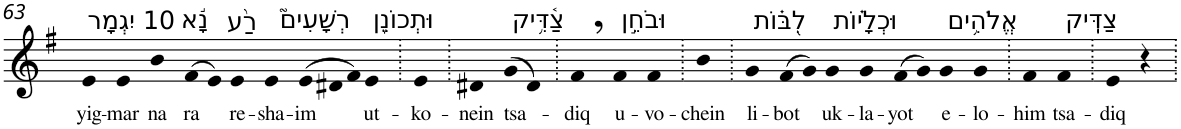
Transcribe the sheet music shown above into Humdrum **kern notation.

**kern	**text
*part1	*part1
*staff1	*staff1
*I"Piano	*
*I'Pno	*
!!LO:PB:g=z
*clefG2	*
*k[f#]	*
*G:	*
=63	=63
!LO:TX:a:t=10 יִגְמָר	!
!	!LO:LY:b
4e	yig-
!	!LO:LY:b
4e	-mar
!LO:TX:a:t=נָ֬א	!
!	!LO:LY:b
4b	na
!LO:TX:a:t=רַ֨ע	!
!	!LO:LY:b
(>8f#	ra
8e)	.
!LO:TX:a:t=רְשָׁעִים֮	!
!	!LO:LY:b
4e	re-
!	!LO:LY:b
4e	-sha-
*Xtuplet	*
!	!LO:LY:b
(>12e	-im
12d#X	.
12f#)	.
!LO:TX:a:t=וּתְכוֹנֵ֪ן	!
!	!LO:LY:b
4e	ut-
=64.	=64.
!	!LO:LY:b
4e	-ko-
=65.	=65.
!	!LO:LY:b
4d#X	-nein
!LO:TX:a:t=צַ֫דִּ֥יק	!
!	!LO:LY:b
(>8g	tsa-
8d#)	.
=66.	=66.
!	!LO:LY:b
4f#,	-diq
!LO:TX:a:t=וּבֹחֵ֣ן	!
!	!LO:LY:b
4f#	u-
!	!LO:LY:b
4f#	-vo-
=67.	=67.
!	!LO:LY:b
4b	-chein
=68.	=68.
!LO:TX:a:t=לִ֭בּ֗וֹת	!
!	!LO:LY:b
4g	li-
!	!LO:LY:b
(>8f#	-bot
8g)	.
!LO:TX:a:t=וּכְלָי֗וֹת	!
!	!LO:LY:b
4g	uk-
!	!LO:LY:b
4g	-la-
!	!LO:LY:b
(>8f#	-yot
8g)	.
!LO:TX:a:t=אֱלֹהִ֥ים	!
!	!LO:LY:b
4g	e-
!	!LO:LY:b
4g	-lo-
=69.	=69.
!	!LO:LY:b
4f#	-him
!LO:TX:a:t=צַדִּֽיק	!
!	!LO:LY:b
4f#	tsa-
=70.	=70.
!	!LO:LY:b
4e	-diq
4r	.
=.	=.
*-	*-
